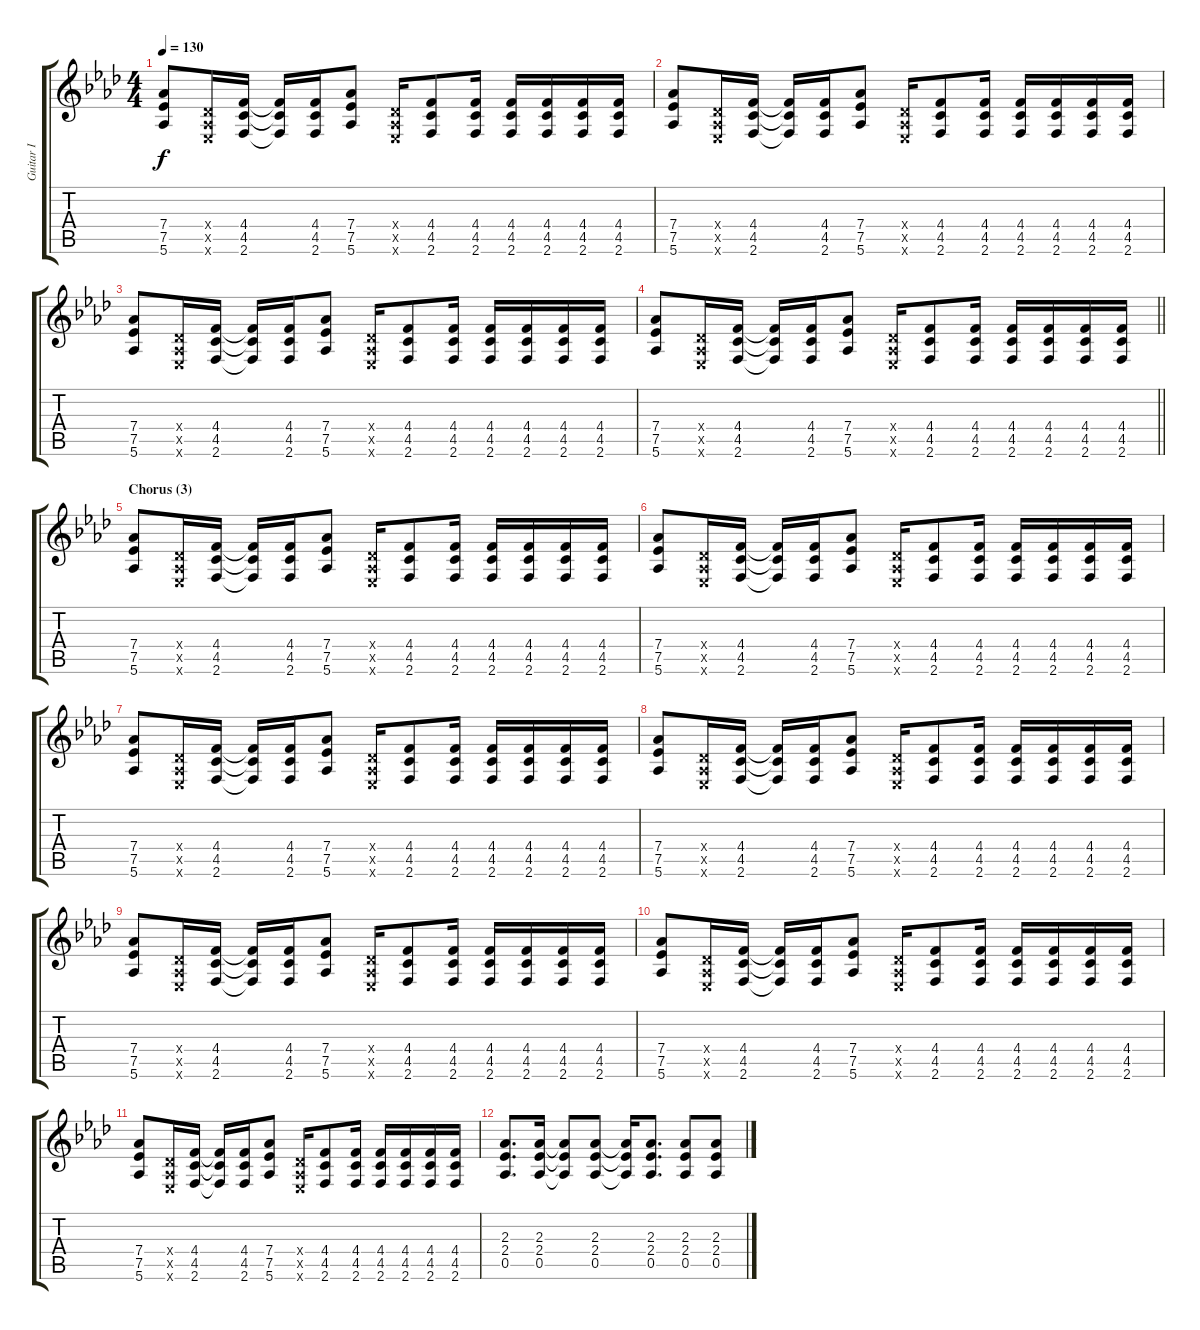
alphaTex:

\track ("Guitar I" "Guitar I") {instrument distortionguitar}
\staff {score tabs}
\tuning (Eb4 Bb3 Gb3 Db3 Ab2 Eb2) {hide}
\ts (4 4)
\tempo 130
\clef g2
\ks fminor
(7.4 7.5 5.6).8{dy f} (0.4{x} 0.5{x} 0.6{x}).16 (4.4 4.5 2.6).16 (4.4{t} 4.5{t} 2.6{t}).16 (4.4 4.5 2.6).16 (7.4 7.5 5.6).8 (0.4{x} 0.5{x} 0.6{x}).16 (4.4 4.5 2.6).8 (4.4 4.5 2.6).16 (4.4 4.5 2.6).16 (4.4 4.5 2.6).16 (4.4 4.5 2.6).16 (4.4 4.5 2.6).16 |
(7.4 7.5 5.6).8 (0.4{x} 0.5{x} 0.6{x}).16 (4.4 4.5 2.6).16 (4.4{t} 4.5{t} 2.6{t}).16 (4.4 4.5 2.6).16 (7.4 7.5 5.6).8 (0.4{x} 0.5{x} 0.6{x}).16 (4.4 4.5 2.6).8 (4.4 4.5 2.6).16 (4.4 4.5 2.6).16 (4.4 4.5 2.6).16 (4.4 4.5 2.6).16 (4.4 4.5 2.6).16 |
(7.4 7.5 5.6).8 (0.4{x} 0.5{x} 0.6{x}).16 (4.4 4.5 2.6).16 (4.4{t} 4.5{t} 2.6{t}).16 (4.4 4.5 2.6).16 (7.4 7.5 5.6).8 (0.4{x} 0.5{x} 0.6{x}).16 (4.4 4.5 2.6).8 (4.4 4.5 2.6).16 (4.4 4.5 2.6).16 (4.4 4.5 2.6).16 (4.4 4.5 2.6).16 (4.4 4.5 2.6).16 |
\barLineRight lightlight
(7.4 7.5 5.6).8 (0.4{x} 0.5{x} 0.6{x}).16 (4.4 4.5 2.6).16 (4.4{t} 4.5{t} 2.6{t}).16 (4.4 4.5 2.6).16 (7.4 7.5 5.6).8 (0.4{x} 0.5{x} 0.6{x}).16 (4.4 4.5 2.6).8 (4.4 4.5 2.6).16 (4.4 4.5 2.6).16 (4.4 4.5 2.6).16 (4.4 4.5 2.6).16 (4.4 4.5 2.6).16 |
\section ("" "Chorus (3)")
(7.4 7.5 5.6).8 (0.4{x} 0.5{x} 0.6{x}).16 (4.4 4.5 2.6).16 (4.4{t} 4.5{t} 2.6{t}).16 (4.4 4.5 2.6).16 (7.4 7.5 5.6).8 (0.4{x} 0.5{x} 0.6{x}).16 (4.4 4.5 2.6).8 (4.4 4.5 2.6).16 (4.4 4.5 2.6).16 (4.4 4.5 2.6).16 (4.4 4.5 2.6).16 (4.4 4.5 2.6).16 |
(7.4 7.5 5.6).8 (0.4{x} 0.5{x} 0.6{x}).16 (4.4 4.5 2.6).16 (4.4{t} 4.5{t} 2.6{t}).16 (4.4 4.5 2.6).16 (7.4 7.5 5.6).8 (0.4{x} 0.5{x} 0.6{x}).16 (4.4 4.5 2.6).8 (4.4 4.5 2.6).16 (4.4 4.5 2.6).16 (4.4 4.5 2.6).16 (4.4 4.5 2.6).16 (4.4 4.5 2.6).16 |
(7.4 7.5 5.6).8 (0.4{x} 0.5{x} 0.6{x}).16 (4.4 4.5 2.6).16 (4.4{t} 4.5{t} 2.6{t}).16 (4.4 4.5 2.6).16 (7.4 7.5 5.6).8 (0.4{x} 0.5{x} 0.6{x}).16 (4.4 4.5 2.6).8 (4.4 4.5 2.6).16 (4.4 4.5 2.6).16 (4.4 4.5 2.6).16 (4.4 4.5 2.6).16 (4.4 4.5 2.6).16 |
(7.4 7.5 5.6).8 (0.4{x} 0.5{x} 0.6{x}).16 (4.4 4.5 2.6).16 (4.4{t} 4.5{t} 2.6{t}).16 (4.4 4.5 2.6).16 (7.4 7.5 5.6).8 (0.4{x} 0.5{x} 0.6{x}).16 (4.4 4.5 2.6).8 (4.4 4.5 2.6).16 (4.4 4.5 2.6).16 (4.4 4.5 2.6).16 (4.4 4.5 2.6).16 (4.4 4.5 2.6).16 |
(7.4 7.5 5.6).8 (0.4{x} 0.5{x} 0.6{x}).16 (4.4 4.5 2.6).16 (4.4{t} 4.5{t} 2.6{t}).16 (4.4 4.5 2.6).16 (7.4 7.5 5.6).8 (0.4{x} 0.5{x} 0.6{x}).16 (4.4 4.5 2.6).8 (4.4 4.5 2.6).16 (4.4 4.5 2.6).16 (4.4 4.5 2.6).16 (4.4 4.5 2.6).16 (4.4 4.5 2.6).16 |
(7.4 7.5 5.6).8 (0.4{x} 0.5{x} 0.6{x}).16 (4.4 4.5 2.6).16 (4.4{t} 4.5{t} 2.6{t}).16 (4.4 4.5 2.6).16 (7.4 7.5 5.6).8 (0.4{x} 0.5{x} 0.6{x}).16 (4.4 4.5 2.6).8 (4.4 4.5 2.6).16 (4.4 4.5 2.6).16 (4.4 4.5 2.6).16 (4.4 4.5 2.6).16 (4.4 4.5 2.6).16 |
(7.4 7.5 5.6).8 (0.4{x} 0.5{x} 0.6{x}).16 (4.4 4.5 2.6).16 (4.4{t} 4.5{t} 2.6{t}).16 (4.4 4.5 2.6).16 (7.4 7.5 5.6).8 (0.4{x} 0.5{x} 0.6{x}).16 (4.4 4.5 2.6).8 (4.4 4.5 2.6).16 (4.4 4.5 2.6).16 (4.4 4.5 2.6).16 (4.4 4.5 2.6).16 (4.4 4.5 2.6).16 |
(2.3 2.4 0.5).8{d} (2.3 2.4 0.5).16 (2.3{t} 2.4{t} 0.5{t}).8 (2.3 2.4 0.5).8 (2.3{t} 2.4{t} 0.5{t}).16 (2.3 2.4 0.5).8{d} (2.3 2.4 0.5).8 (2.3 2.4 0.5).8
